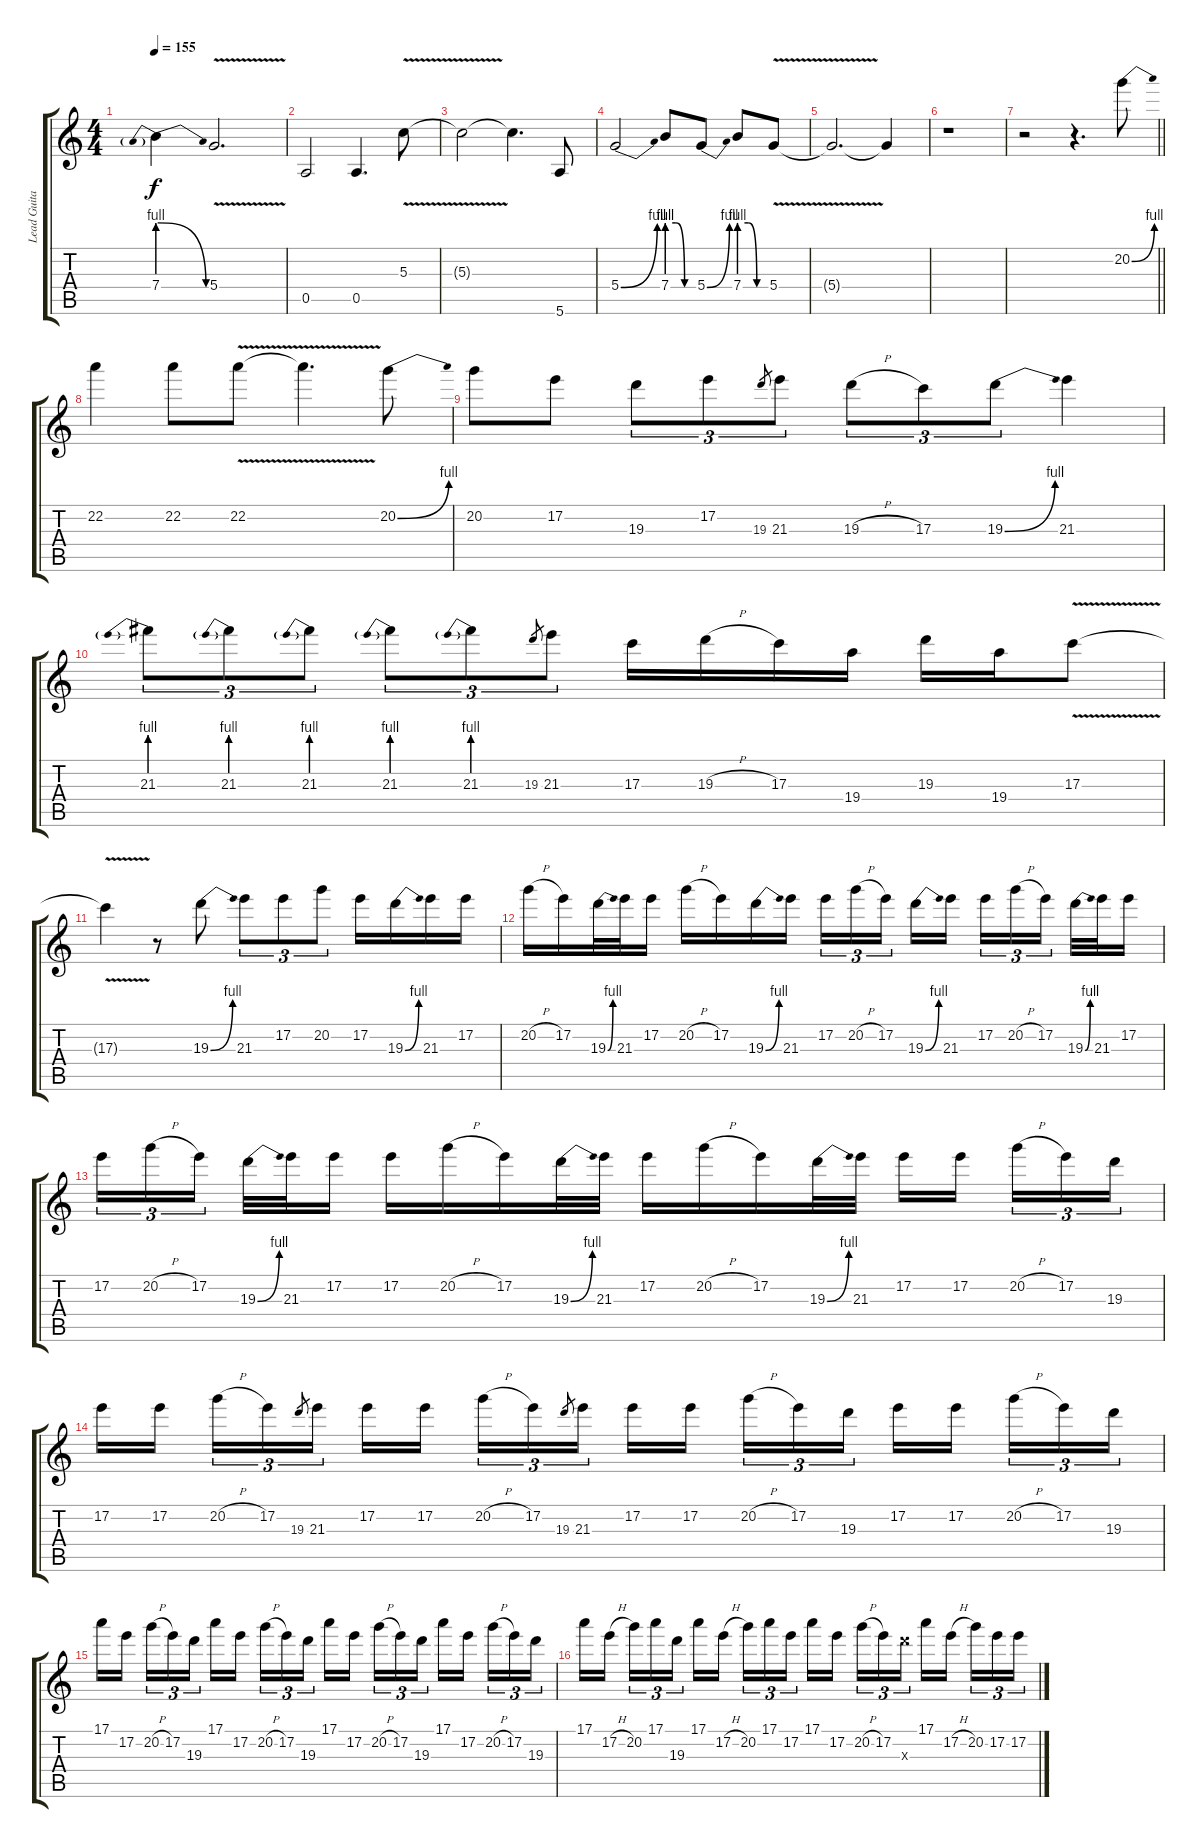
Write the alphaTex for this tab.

\track ("Lead Guitar" "Lead Guita") {instrument distortionguitar}
\staff {score tabs}
\tuning (E4 B3 G3 D3 A2 E2) {hide}
\ts (4 4)
\tempo 155
\clef g2
\ks c
7.4{be (prebendrelease 0 4 60 0)}.4{dy f} 5.4{v}.2{d} |
0.5.2 0.5.4{d} 5.3{v}.8 |
5.3{t}.2 5.3{t}.4{d} 5.6.8 |
5.4{be (bend 0 0 60 4)}.2 7.4{be (custom 0 4 20 4 40 0 60 0)}.8 5.4{be (bend 0 0 60 4)}.8 7.4{be (custom 0 4 20 4 40 0 60 0)}.8 5.4{v}.8 |
5.4{t}.2{d} 5.4{t}.4 |
r.1 |
\barLineRight lightlight
r.2 r.4{d} 20.2{be (bend 0 0 60 4)}.8 |
22.2.4 22.2.8 22.2{v}.8 22.2{t}.4{d} 20.2{be (bend 0 0 60 4)}.8 |
20.2.8 17.2.8 19.3.8{tu (3 2)} 17.2.8{tu (3 2)} 19.3.8{gr} 21.3.8{tu (3 2)} 19.3{h}.8{tu (3 2)} 17.3.8{tu (3 2)} 19.3{be (bend 0 0 60 4)}.8{tu (3 2)} 21.3.4 |
21.3{be (prebend 0 4 60 4)}.8{tu (3 2)} 21.3{be (prebend 0 4 60 4)}.8{tu (3 2)} 21.3{be (prebend 0 4 60 4)}.8{tu (3 2)} 21.3{be (prebend 0 4 60 4)}.8{tu (3 2)} 21.3{be (prebend 0 4 60 4)}.8{tu (3 2)} 19.3.8{gr} 21.3.8{tu (3 2)} 17.3.16 19.3{h}.16 17.3.16 19.4.16 19.3.16 19.4.16 17.3{v}.8 |
17.3{t}.4 r.8 19.3{be (bend 0 0 60 4)}.8 21.3.8{tu (3 2)} 17.2.8{tu (3 2)} 20.2.8{tu (3 2)} 17.2.16 19.3{be (bend 0 0 60 4)}.16 21.3.16 17.2.16 |
20.2{h}.16 17.2.16 19.3{be (bend 0 0 60 4)}.32 21.3.32 17.2.16 20.2{h}.16 17.2.16 19.3{be (bend 0 0 60 4)}.16 21.3.16 17.2.16{tu (3 2)} 20.2{h}.16{tu (3 2)} 17.2.16{tu (3 2) beam splitsecondary} 19.3{be (bend 0 0 60 4)}.16 21.3.16 17.2.16{tu (3 2)} 20.2{h}.16{tu (3 2)} 17.2.16{tu (3 2) beam splitsecondary} 19.3{be (bend 0 0 60 4)}.32 21.3.32 17.2.16 |
17.2.16{tu (3 2)} 20.2{h}.16{tu (3 2)} 17.2.16{tu (3 2) beam splitsecondary} 19.3{be (bend 0 0 60 4)}.32 21.3.32 17.2.16 17.2.16 20.2{h}.16 17.2.16 19.3{be (bend 0 0 60 4)}.32 21.3.32 17.2.16 20.2{h}.16 17.2.16 19.3{be (bend 0 0 60 4)}.32 21.3.32 17.2.16 17.2.16{beam splitsecondary} 20.2{h}.16{tu (3 2)} 17.2.16{tu (3 2)} 19.3.16{tu (3 2)} |
17.2.16 17.2.16{beam splitsecondary} 20.2{h}.16{tu (3 2)} 17.2.16{tu (3 2)} 19.3.8{gr} 21.3.16{tu (3 2)} 17.2.16 17.2.16{beam splitsecondary} 20.2{h}.16{tu (3 2)} 17.2.16{tu (3 2)} 19.3.8{gr} 21.3.16{tu (3 2)} 17.2.16 17.2.16{beam splitsecondary} 20.2{h}.16{tu (3 2)} 17.2.16{tu (3 2)} 19.3.16{tu (3 2)} 17.2.16 17.2.16{beam splitsecondary} 20.2{h}.16{tu (3 2)} 17.2.16{tu (3 2)} 19.3.16{tu (3 2)} |
17.1.16 17.2.16{beam splitsecondary} 20.2{h}.16{tu (3 2)} 17.2.16{tu (3 2)} 19.3.16{tu (3 2)} 17.1.16 17.2.16{beam splitsecondary} 20.2{h}.16{tu (3 2)} 17.2.16{tu (3 2)} 19.3.16{tu (3 2)} 17.1.16 17.2.16{beam splitsecondary} 20.2{h}.16{tu (3 2)} 17.2.16{tu (3 2)} 19.3.16{tu (3 2)} 17.1.16 17.2.16{beam splitsecondary} 20.2{h}.16{tu (3 2)} 17.2.16{tu (3 2)} 19.3.16{tu (3 2)} |
17.1.16 17.2{h}.16{beam splitsecondary} 20.2.16{tu (3 2)} 17.1.16{tu (3 2)} 19.3.16{tu (3 2)} 17.1.16 17.2{h}.16{beam splitsecondary} 20.2.16{tu (3 2)} 17.1.16{tu (3 2)} 17.2.16{tu (3 2)} 17.1.16 17.2.16{beam splitsecondary} 20.2{h}.16{tu (3 2)} 17.2.16{tu (3 2)} 19.3{x}.16{tu (3 2)} 17.1.16 17.2{h}.16{beam splitsecondary} 20.2.16{tu (3 2)} 17.2.16{tu (3 2)} 17.2.16{tu (3 2)}
